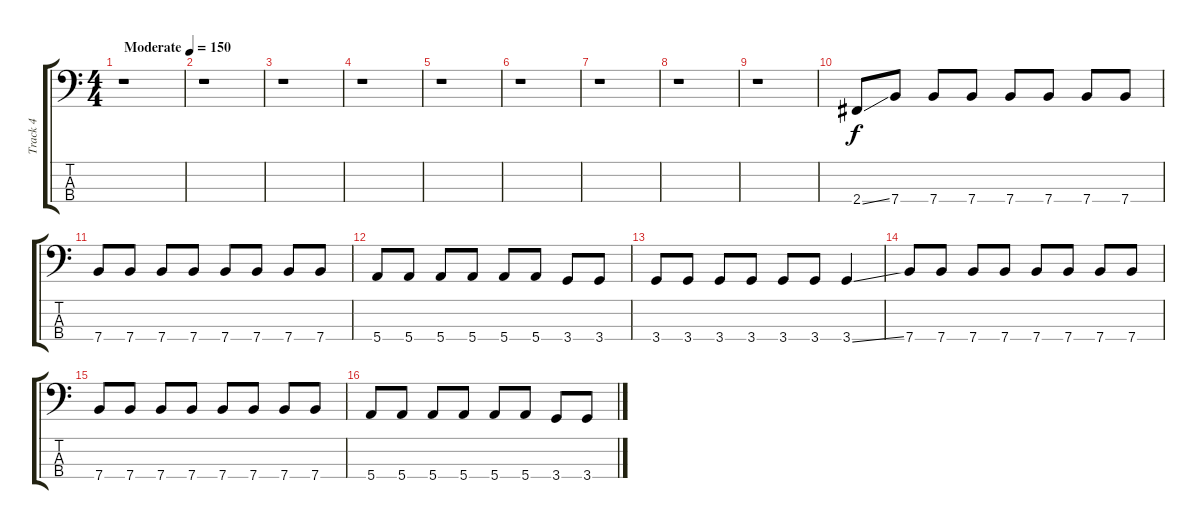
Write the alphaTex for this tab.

\track ("Track 4" "Track 4") {instrument electricbasspick}
\staff {score tabs}
\tuning (G2 D2 A1 E1) {hide}
\ts (4 4)
\tempo (150 "Moderate")
\clef f4
\ks c
r.1{dy f instrument electricbasspick} |
r.1 |
r.1 |
r.1 |
r.1 |
r.1 |
r.1 |
r.1 |
r.1 |
2.4{ss}.8 7.4.8 7.4.8 7.4.8 7.4.8 7.4.8 7.4.8 7.4.8 |
7.4.8 7.4.8 7.4.8 7.4.8 7.4.8 7.4.8 7.4.8 7.4.8 |
5.4.8 5.4.8 5.4.8 5.4.8 5.4.8 5.4.8 3.4.8 3.4.8 |
3.4.8 3.4.8 3.4.8 3.4.8 3.4.8 3.4.8 3.4{ss}.4 |
7.4.8 7.4.8 7.4.8 7.4.8 7.4.8 7.4.8 7.4.8 7.4.8 |
7.4.8 7.4.8 7.4.8 7.4.8 7.4.8 7.4.8 7.4.8 7.4.8 |
5.4.8 5.4.8 5.4.8 5.4.8 5.4.8 5.4.8 3.4.8 3.4.8
